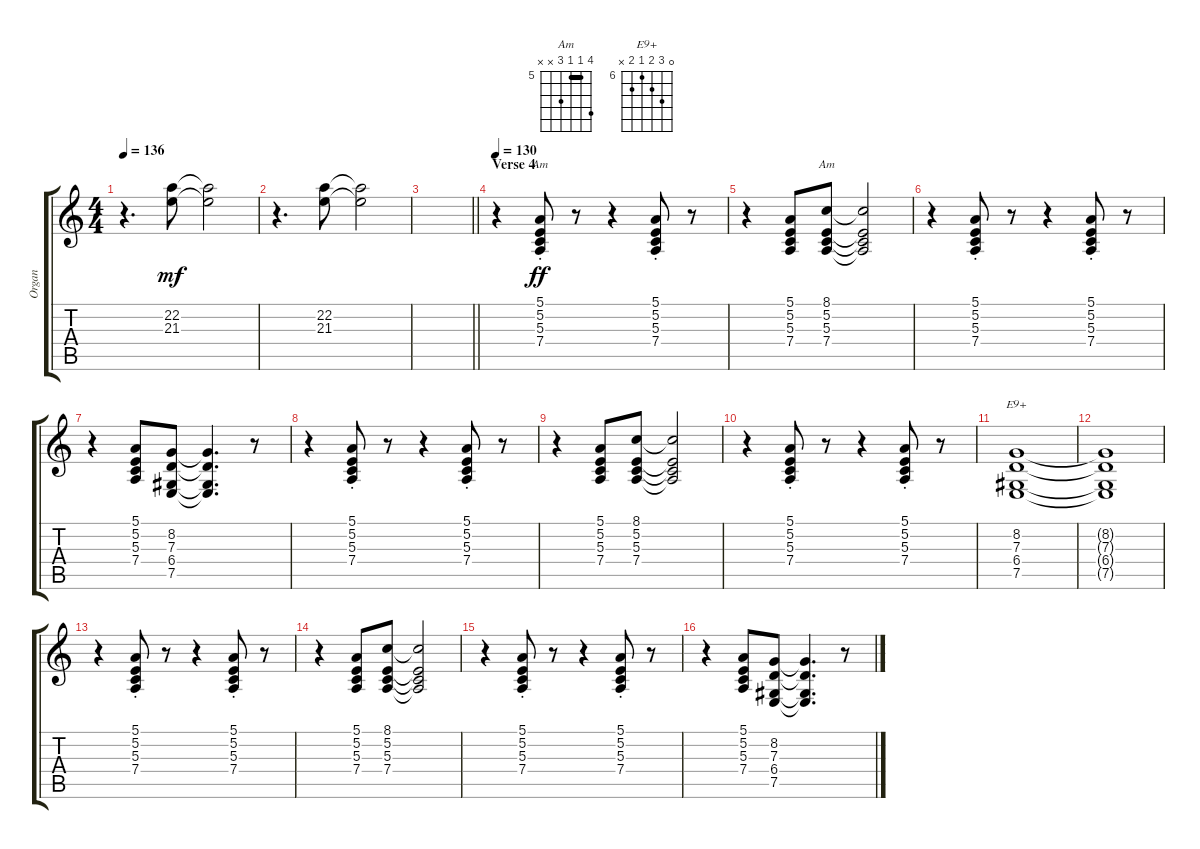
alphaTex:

\track ("Organ" "Organ") {instrument drawbarorgan}
\staff {score tabs}
\tuning (E4 B3 G3 D3 A2 E2) {hide}
\chord ("Am" 5 5 5 7 x x) {firstfret 5 barre 5}
\chord ("Am" 8 5 5 7 x x) {firstfret 5 barre 5}
\chord ("E9+" 0 8 7 6 7 x) {firstfret 6}
\ts (4 4)
\tempo 136
\clef g2
\ks c
r.4{d dy mf} (22.2 21.3).8 (22.2{t} 21.3{t}).2 |
r.4{d} (22.2 21.3).8 (22.2{t} 21.3{t}).2 |
\barLineRight lightlight
|
\section ("" "Verse 4")
\tempo 130
r.4{volume 12} (5.1{st} 5.2{st} 5.3{st} 7.4{st}).8{ch "Am" dy ff} r.8 r.4 (5.1{st} 5.2{st} 5.3{st} 7.4{st}).8 r.8 |
r.4 (5.1 5.2 5.3 7.4).8 (8.1 5.2 5.3 7.4).8{ch "Am"} (8.1{t} 5.2{t} 5.3{t} 7.4{t}).2 |
r.4 (5.1{st} 5.2{st} 5.3{st} 7.4{st}).8 r.8 r.4 (5.1{st} 5.2{st} 5.3{st} 7.4{st}).8 r.8 |
r.4 (5.1 5.2 5.3 7.4).8 (8.2 7.3 6.4 7.5).8 (8.2{t} 7.3{t} 6.4{t} 7.5{t}).4{d} r.8 |
r.4 (5.1{st} 5.2{st} 5.3{st} 7.4{st}).8 r.8 r.4 (5.1{st} 5.2{st} 5.3{st} 7.4{st}).8 r.8 |
r.4 (5.1 5.2 5.3 7.4).8 (8.1 5.2 5.3 7.4).8 (8.1{t} 5.2{t} 5.3{t} 7.4{t}).2 |
r.4 (5.1{st} 5.2{st} 5.3{st} 7.4{st}).8 r.8 r.4 (5.1{st} 5.2{st} 5.3{st} 7.4{st}).8 r.8 |
(8.2 7.3 6.4 7.5).1{ch "E9+"} |
(8.2{t} 7.3{t} 6.4{t} 7.5{t}).1 |
r.4 (5.1{st} 5.2{st} 5.3{st} 7.4{st}).8 r.8 r.4 (5.1{st} 5.2{st} 5.3{st} 7.4{st}).8 r.8 |
r.4 (5.1 5.2 5.3 7.4).8 (8.1 5.2 5.3 7.4).8 (8.1{t} 5.2{t} 5.3{t} 7.4{t}).2 |
r.4 (5.1{st} 5.2{st} 5.3{st} 7.4{st}).8 r.8 r.4 (5.1{st} 5.2{st} 5.3{st} 7.4{st}).8 r.8 |
r.4 (5.1 5.2 5.3 7.4).8 (8.2 7.3 6.4 7.5).8 (8.2{t} 7.3{t} 6.4{t} 7.5{t}).4{d} r.8
